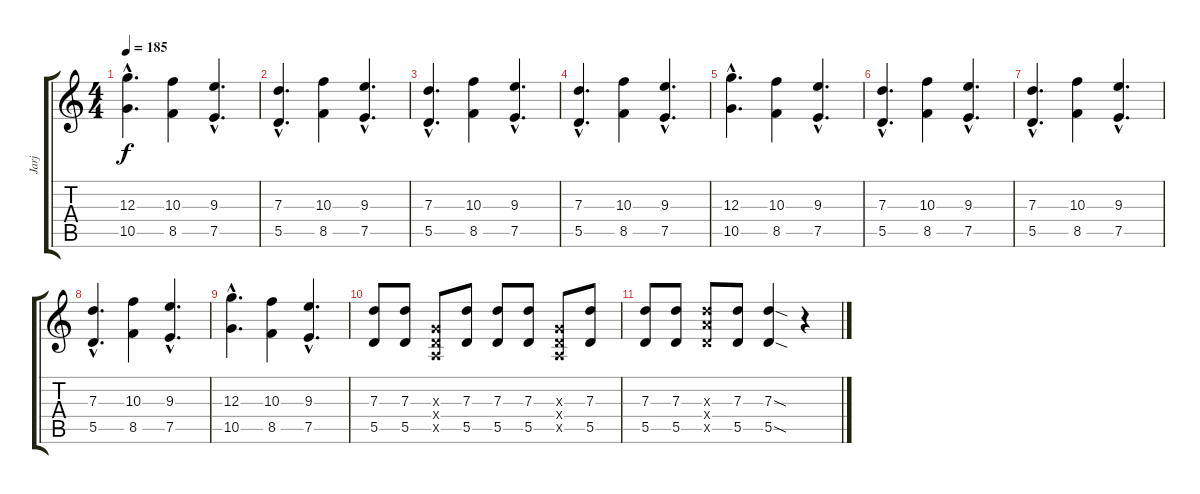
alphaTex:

\track ("Jarj" "Jarj") {instrument distortionguitar}
\staff {score tabs}
\tuning (E4 B3 G3 D3 A2 E2) {hide}
\ts (4 4)
\tempo 185
\clef g2
\ks c
(12.3{hac} 10.5{hac}).4{d dy f} (10.3 8.5).4 (9.3{hac} 7.5{hac}).4{d} |
(7.3{hac} 5.5{hac}).4{d} (10.3 8.5).4 (9.3{hac} 7.5{hac}).4{d} |
(7.3{hac} 5.5{hac}).4{d} (10.3 8.5).4 (9.3{hac} 7.5{hac}).4{d} |
(7.3{hac} 5.5{hac}).4{d} (10.3 8.5).4 (9.3{hac} 7.5{hac}).4{d} |
(12.3{hac} 10.5{hac}).4{d} (10.3 8.5).4 (9.3{hac} 7.5{hac}).4{d} |
(7.3{hac} 5.5{hac}).4{d} (10.3 8.5).4 (9.3{hac} 7.5{hac}).4{d} |
(7.3{hac} 5.5{hac}).4{d} (10.3 8.5).4 (9.3{hac} 7.5{hac}).4{d} |
(7.3{hac} 5.5{hac}).4{d} (10.3 8.5).4 (9.3{hac} 7.5{hac}).4{d} |
(12.3{hac} 10.5{hac}).4{d} (10.3 8.5).4 (9.3{hac} 7.5{hac}).4{d} |
(7.3 5.5).8 (7.3 5.5).8 (0.3{x} 0.4{x} 0.5{x}).8 (7.3 5.5).8 (7.3 5.5).8 (7.3 5.5).8 (0.3{x} 0.4{x} 0.5{x}).8 (7.3 5.5).8 |
(7.3 5.5).8 (7.3 5.5).8 (7.3{x} 7.4{x} 5.5{x}).8 (7.3 5.5).8 (7.3{sod} 5.5{sod}).4 r.4
